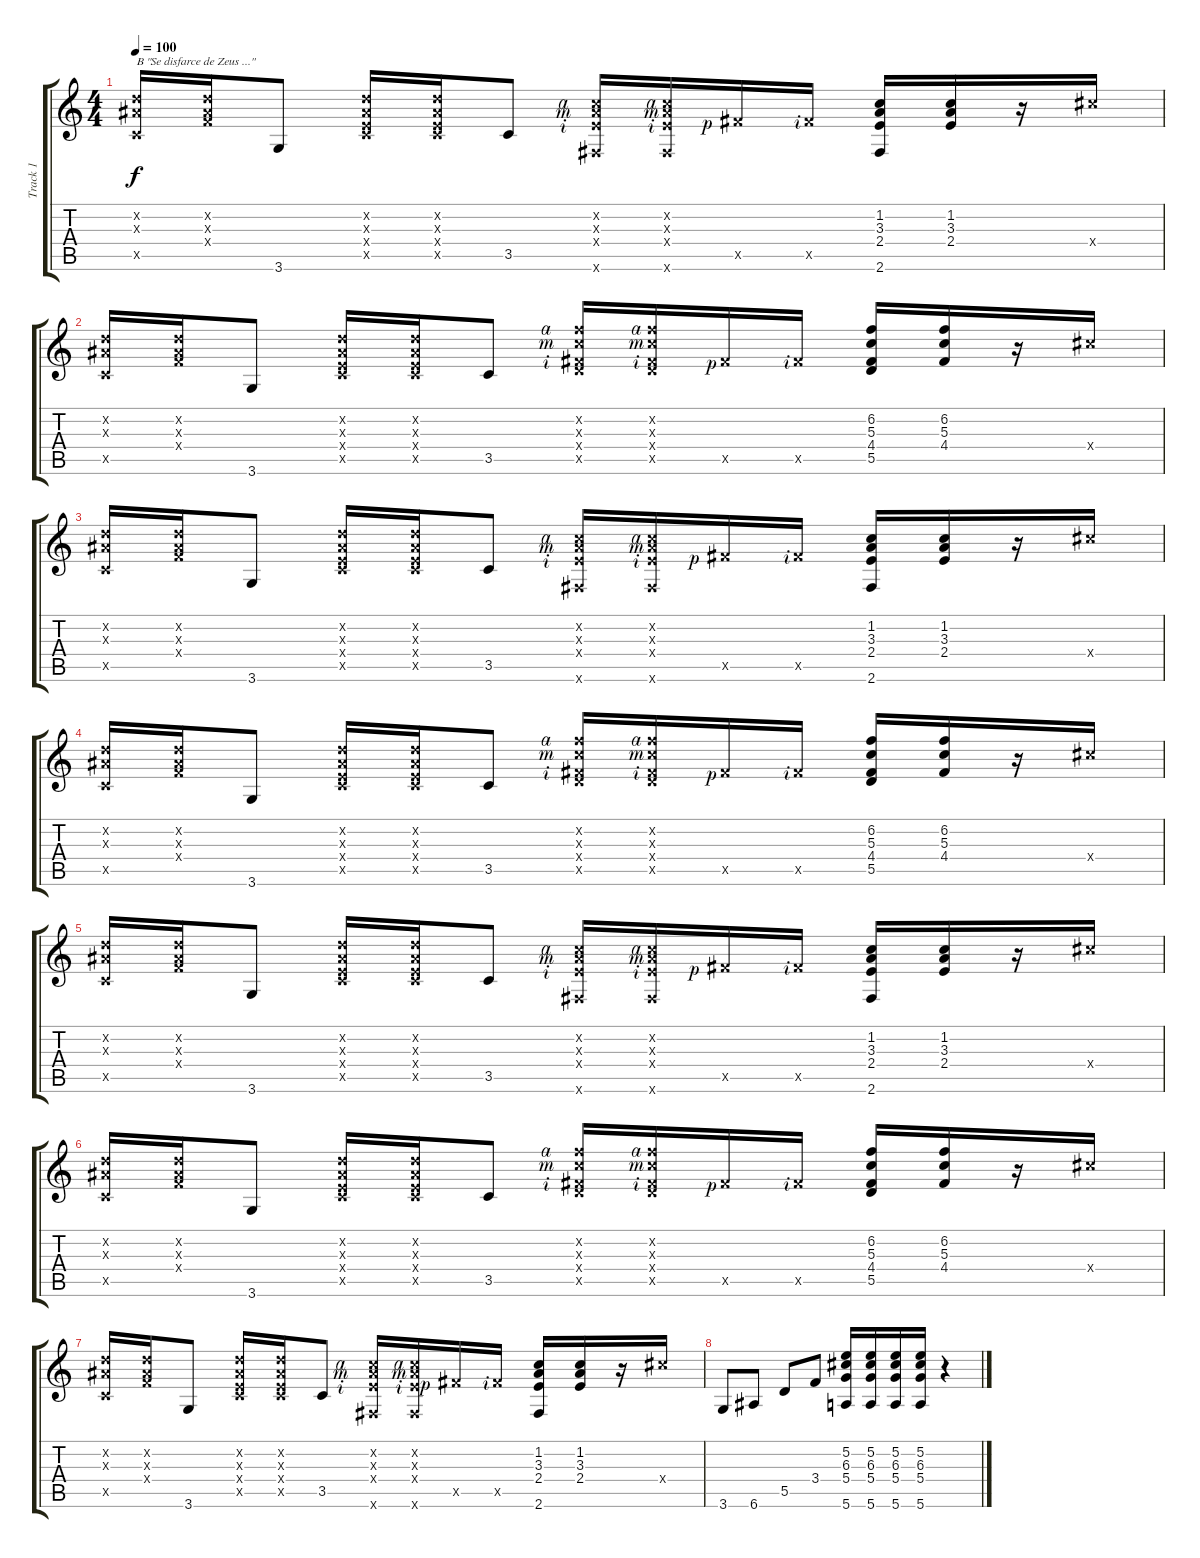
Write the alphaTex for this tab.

\track ("Track 1" "Track 1") {instrument acousticguitarsteel}
\staff {score tabs}
\tuning (E4 B3 G3 D3 A2 E2) {hide}
\ts (4 4)
\tempo 100
\clef g2
\ks c
(3.2{x} 3.3{x} 3.5{x}).16{txt "B \"Se disfarce de Zeus ...\"" dy f} (3.2{x} 3.3{x} 3.4{x}).16 3.6.8 (3.2{x} 3.3{x} 2.4{x} 3.5{x}).16 (3.2{x} 3.3{x} 2.4{x} 3.5{x}).16 3.5.8 (1.2{x rf 4} 3.3{x rf 3} 2.4{x rf 2} 2.6{x}).16 (1.2{x rf 4} 3.3{x rf 3} 2.4{x rf 2} 2.6{x}).16 9.5{x rf 1}.16 9.5{x rf 2}.16 (1.2 3.3 2.4 2.6).16 (1.2 3.3 2.4).16 r.16 11.4{x}.16 |
(3.2{x} 3.3{x} 3.5{x}).16 (3.2{x} 3.3{x} 3.4{x}).16 3.6.8 (3.2{x} 3.3{x} 2.4{x} 3.5{x}).16 (3.2{x} 3.3{x} 2.4{x} 3.5{x}).16 3.5.8 (6.2{x rf 4} 5.3{x rf 3} 4.4{x rf 2} 5.5{x}).16 (6.2{x rf 4} 5.3{x rf 3} 4.4{x rf 2} 5.5{x}).16 9.5{x rf 1}.16 9.5{x rf 2}.16 (6.2 5.3 4.4 5.5).16 (6.2 5.3 4.4).16 r.16 11.4{x}.16 |
(3.2{x} 3.3{x} 3.5{x}).16 (3.2{x} 3.3{x} 3.4{x}).16 3.6.8 (3.2{x} 3.3{x} 2.4{x} 3.5{x}).16 (3.2{x} 3.3{x} 2.4{x} 3.5{x}).16 3.5.8 (1.2{x rf 4} 3.3{x rf 3} 2.4{x rf 2} 2.6{x}).16 (1.2{x rf 4} 3.3{x rf 3} 2.4{x rf 2} 2.6{x}).16 9.5{x rf 1}.16 9.5{x rf 2}.16 (1.2 3.3 2.4 2.6).16 (1.2 3.3 2.4).16 r.16 11.4{x}.16 |
(3.2{x} 3.3{x} 3.5{x}).16 (3.2{x} 3.3{x} 3.4{x}).16 3.6.8 (3.2{x} 3.3{x} 2.4{x} 3.5{x}).16 (3.2{x} 3.3{x} 2.4{x} 3.5{x}).16 3.5.8 (6.2{x rf 4} 5.3{x rf 3} 4.4{x rf 2} 5.5{x}).16 (6.2{x rf 4} 5.3{x rf 3} 4.4{x rf 2} 5.5{x}).16 9.5{x rf 1}.16 9.5{x rf 2}.16 (6.2 5.3 4.4 5.5).16 (6.2 5.3 4.4).16 r.16 11.4{x}.16 |
(3.2{x} 3.3{x} 3.5{x}).16 (3.2{x} 3.3{x} 3.4{x}).16 3.6.8 (3.2{x} 3.3{x} 2.4{x} 3.5{x}).16 (3.2{x} 3.3{x} 2.4{x} 3.5{x}).16 3.5.8 (1.2{x rf 4} 3.3{x rf 3} 2.4{x rf 2} 2.6{x}).16 (1.2{x rf 4} 3.3{x rf 3} 2.4{x rf 2} 2.6{x}).16 9.5{x rf 1}.16 9.5{x rf 2}.16 (1.2 3.3 2.4 2.6).16 (1.2 3.3 2.4).16 r.16 11.4{x}.16 |
(3.2{x} 3.3{x} 3.5{x}).16 (3.2{x} 3.3{x} 3.4{x}).16 3.6.8 (3.2{x} 3.3{x} 2.4{x} 3.5{x}).16 (3.2{x} 3.3{x} 2.4{x} 3.5{x}).16 3.5.8 (6.2{x rf 4} 5.3{x rf 3} 4.4{x rf 2} 5.5{x}).16 (6.2{x rf 4} 5.3{x rf 3} 4.4{x rf 2} 5.5{x}).16 9.5{x rf 1}.16 9.5{x rf 2}.16 (6.2 5.3 4.4 5.5).16 (6.2 5.3 4.4).16 r.16 11.4{x}.16 |
(3.2{x} 3.3{x} 3.5{x}).16 (3.2{x} 3.3{x} 3.4{x}).16 3.6.8 (3.2{x} 3.3{x} 2.4{x} 3.5{x}).16 (3.2{x} 3.3{x} 2.4{x} 3.5{x}).16 3.5.8 (1.2{x rf 4} 3.3{x rf 3} 2.4{x rf 2} 2.6{x}).16 (1.2{x rf 4} 3.3{x rf 3} 2.4{x rf 2} 2.6{x}).16 9.5{x rf 1}.16 9.5{x rf 2}.16 (1.2 3.3 2.4 2.6).16 (1.2 3.3 2.4).16 r.16 11.4{x}.16 |
3.6.8 6.6.8 5.5.8 3.4.8 (5.2 6.3 5.4 5.6).16 (5.2 6.3 5.4 5.6).16 (5.2 6.3 5.4 5.6).16 (5.2 6.3 5.4 5.6).16 r.4
